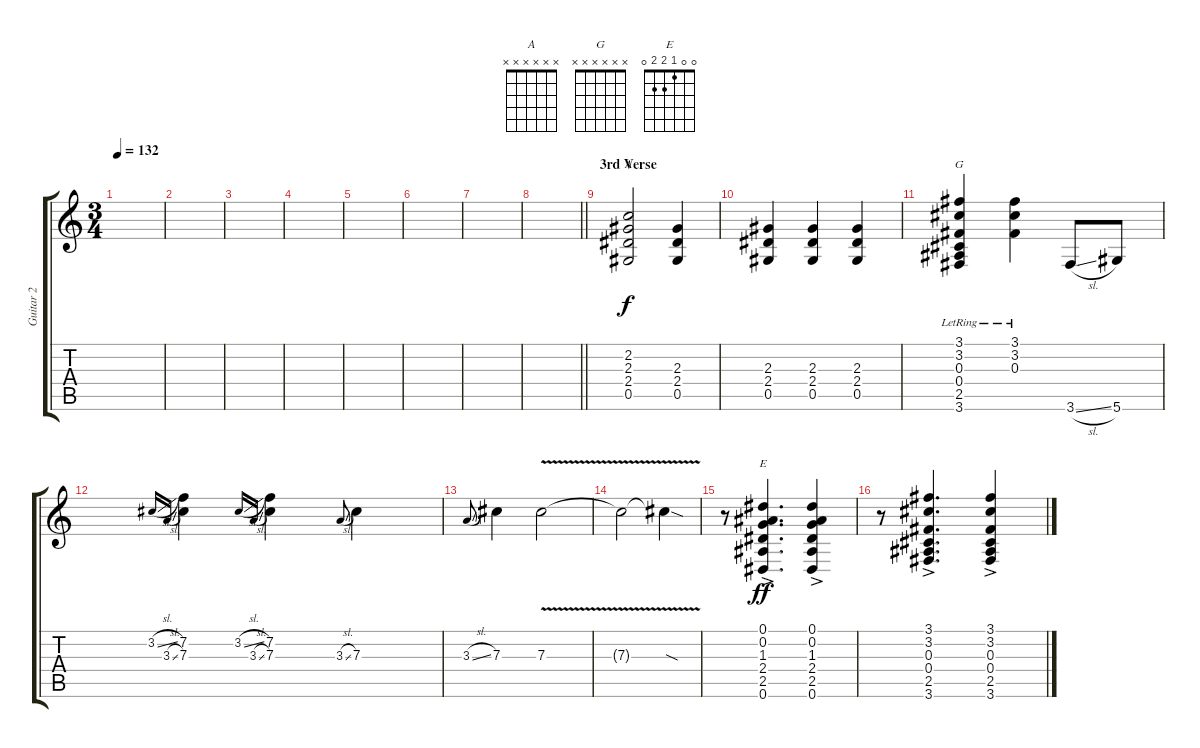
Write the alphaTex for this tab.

\track ("Guitar 2" "Guitar 2") {instrument electricguitarclean}
\staff {score tabs}
\tuning (Eb4 Bb3 Gb3 Db3 Ab2 Eb2) {hide}
\chord ("A" x x x x x x)
\chord ("G" x x x x x x)
\chord ("E" 0 0 1 2 2 0)
\ts (3 4)
\tempo 132
\clef g2
\ks c
|
|
|
|
|
|
|
\barLineRight lightlight
|
\section ("" "3rd Verse")
(2.2 2.3 2.4 0.5).2{ch "A" dy f} (2.3 2.4 0.5).4 |
(2.3 2.4 0.5).4 (2.3 2.4 0.5).4 (2.3 2.4 0.5).4 |
(3.1{lr} 3.2{lr} 0.3{lr} 0.4{lr} 2.5{lr} 3.6{lr}).4{ch "G"} (3.1{lr} 3.2{lr} 0.3{lr}).4 3.6{sl}.8 5.6.8 |
3.2{sl}.16{gr onbeat} 3.3{sl}.16{gr onbeat} (7.2 7.3).4 3.2{sl}.16{gr onbeat} 3.3{sl}.16{gr onbeat} (7.2 7.3).4 3.3{sl}.8{gr onbeat} 7.3.4 |
3.3{sl}.8{gr onbeat} 7.3.4 7.3{v}.2 |
7.3{v t}.2 7.3{sod t}.4 |
r.8{volume 5} (0.1{ac} 0.2{ac} 1.3{ac} 2.4{ac} 2.5{ac} 0.6{ac}).4{d ch "E" dy ff} (0.1{ac} 0.2{ac} 1.3{ac} 2.4{ac} 2.5{ac} 0.6{ac}).4 |
r.8 (3.1{ac} 3.2{ac} 0.3{ac} 0.4{ac} 2.5{ac} 3.6{ac}).4{d} (3.1{ac} 3.2{ac} 0.3{ac} 0.4{ac} 2.5{ac} 3.6{ac}).4
